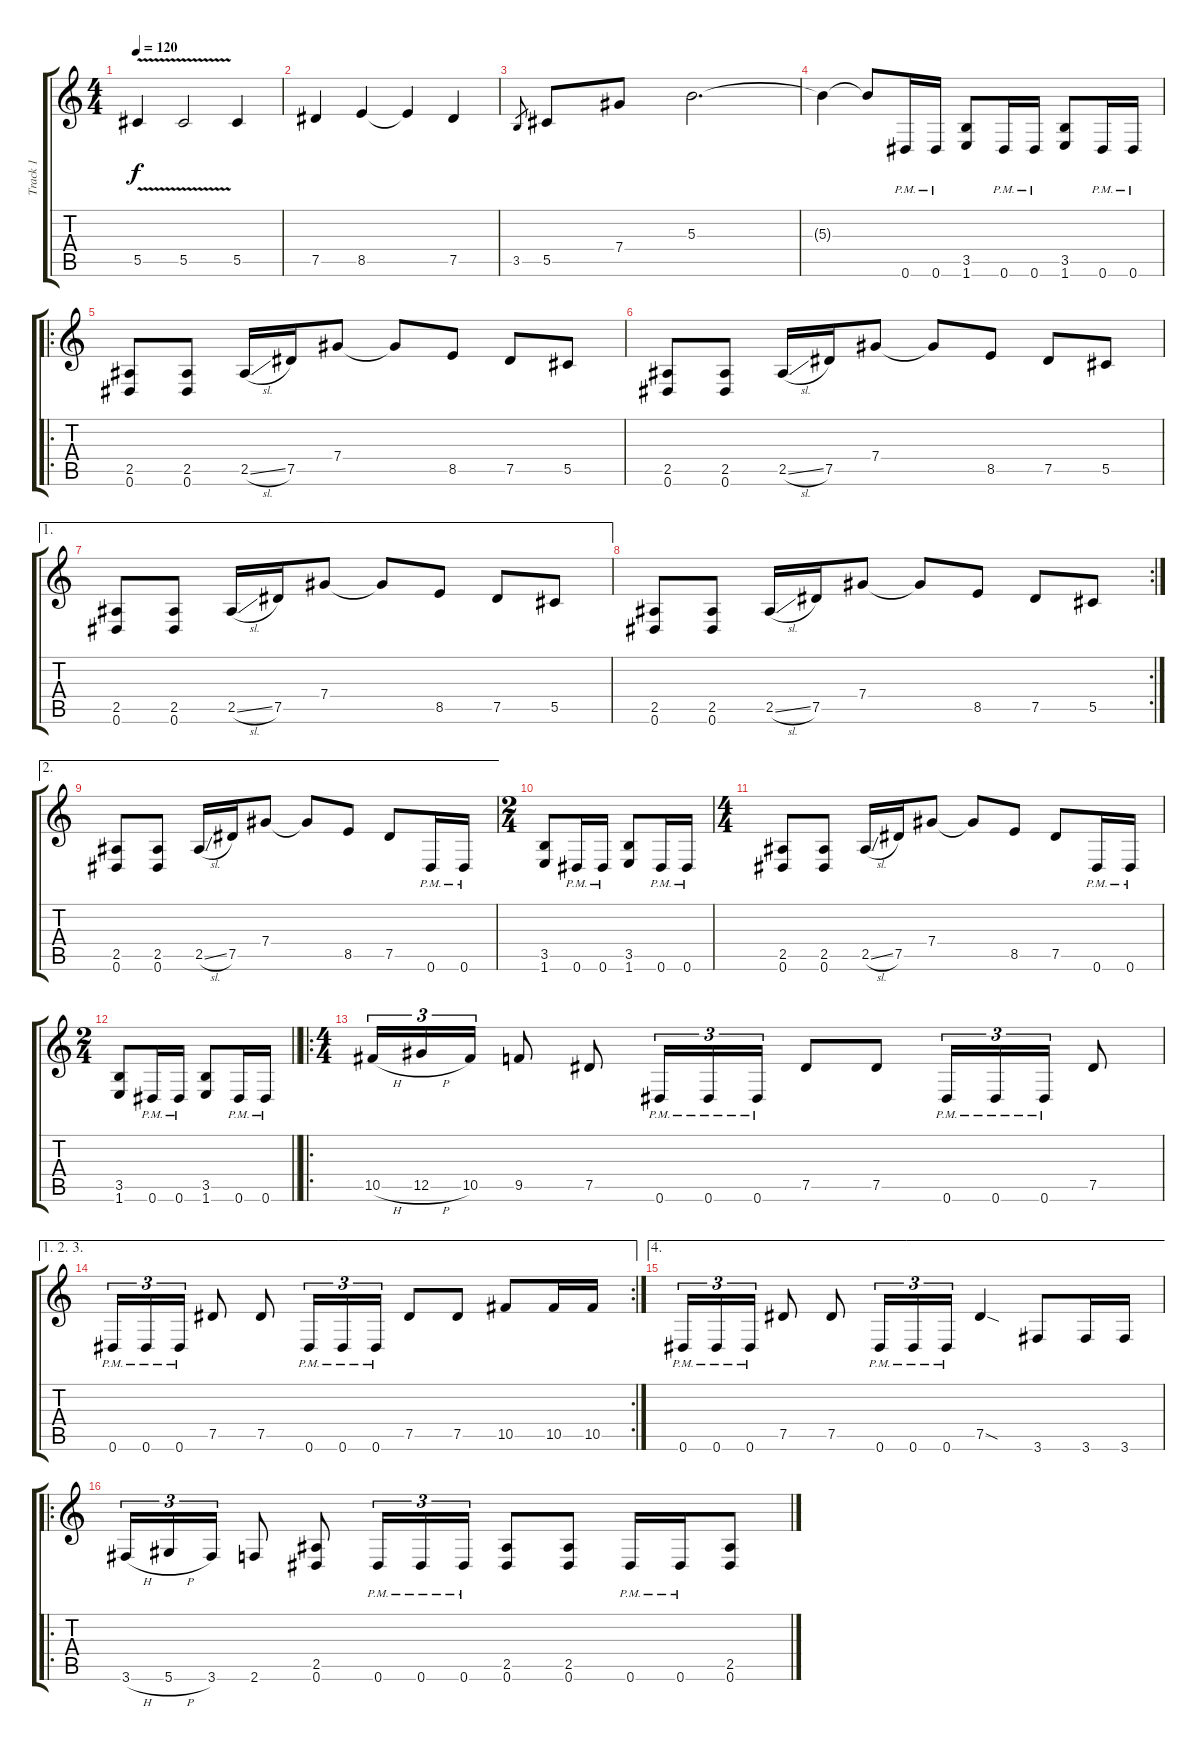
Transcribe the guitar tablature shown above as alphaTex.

\track ("Track 1" "Track 1") {instrument distortionguitar}
\staff {score tabs}
\tuning (Eb4 Bb3 Gb3 Db3 Ab2 Eb2) {hide}
\ts (4 4)
\tempo 120
\clef g2
\ks c
5.5{v}.4{dy f} 5.5{v}.2 5.5.4 |
7.5.4 8.5.4 8.5{t}.4 7.5.4 |
3.5.8{gr} 5.5.8 7.4.8 5.3.2{d} |
5.3{t}.4 5.3{t}.8 0.6{pm}.16 0.6{pm}.16 (3.5 1.6).8 0.6{pm}.16 0.6{pm}.16 (3.5 1.6).8 0.6{pm}.16 0.6{pm}.16 |
\ro
(2.5 0.6).8 (2.5 0.6).8 2.5{sl}.16 7.5.16 7.4.8 7.4{t}.8 8.5.8 7.5.8 5.5.8 |
(2.5 0.6).8 (2.5 0.6).8 2.5{sl}.16 7.5.16 7.4.8 7.4{t}.8 8.5.8 7.5.8 5.5.8 |
\ae 1
(2.5 0.6).8 (2.5 0.6).8 2.5{sl}.16 7.5.16 7.4.8 7.4{t}.8 8.5.8 7.5.8 5.5.8 |
\rc 2
(2.5 0.6).8 (2.5 0.6).8 2.5{sl}.16 7.5.16 7.4.8 7.4{t}.8 8.5.8 7.5.8 5.5.8 |
\ae 2
(2.5 0.6).8 (2.5 0.6).8 2.5{sl}.16 7.5.16 7.4.8 7.4{t}.8 8.5.8 7.5.8 0.6{pm}.16 0.6{pm}.16 |
\ts (2 4)
(3.5 1.6).8 0.6{pm}.16 0.6{pm}.16 (3.5 1.6).8 0.6{pm}.16 0.6{pm}.16 |
\ts (4 4)
(2.5 0.6).8 (2.5 0.6).8 2.5{sl}.16 7.5.16 7.4.8 7.4{t}.8 8.5.8 7.5.8 0.6{pm}.16 0.6{pm}.16 |
\ts (2 4)
\barLineRight lightlight
(3.5 1.6).8 0.6{pm}.16 0.6{pm}.16 (3.5 1.6).8 0.6{pm}.16 0.6{pm}.16 |
\ro
\ts (4 4)
10.5{h}.16{tu (3 2)} 12.5{h}.16{tu (3 2)} 10.5.16{tu (3 2)} 9.5.8 7.5.8 0.6{pm}.16{tu (3 2)} 0.6{pm}.16{tu (3 2)} 0.6{pm}.16{tu (3 2)} 7.5.8 7.5.8 0.6{pm}.16{tu (3 2)} 0.6{pm}.16{tu (3 2)} 0.6{pm}.16{tu (3 2)} 7.5.8 |
\ae (1 2 3)
\rc 2
0.6{pm}.16{tu (3 2)} 0.6{pm}.16{tu (3 2)} 0.6{pm}.16{tu (3 2)} 7.5.8 7.5.8 0.6{pm}.16{tu (3 2)} 0.6{pm}.16{tu (3 2)} 0.6{pm}.16{tu (3 2)} 7.5.8 7.5.8 10.5.8 10.5.16 10.5.16 |
\ae 4
0.6{pm}.16{tu (3 2)} 0.6{pm}.16{tu (3 2)} 0.6{pm}.16{tu (3 2)} 7.5.8 7.5.8 0.6{pm}.16{tu (3 2)} 0.6{pm}.16{tu (3 2)} 0.6{pm}.16{tu (3 2)} 7.5{sod}.4 3.6.8 3.6.16 3.6.16 |
\ro
3.6{h}.16{tu (3 2)} 5.6{h}.16{tu (3 2)} 3.6.16{tu (3 2)} 2.6.8 (2.5 0.6).8 0.6{pm}.16{tu (3 2)} 0.6{pm}.16{tu (3 2)} 0.6{pm}.16{tu (3 2)} (2.5 0.6).8 (2.5 0.6).8 0.6{pm}.16 0.6{pm}.16 (2.5 0.6).8
